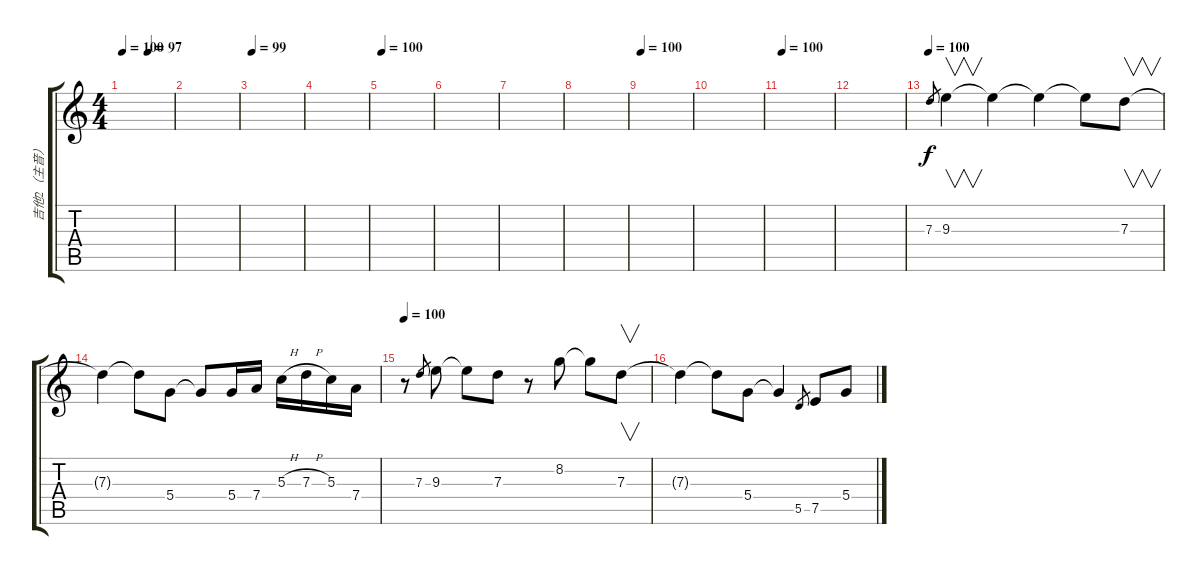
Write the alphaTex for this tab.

\track ("吉他2（主音）" "吉他2（主音）") {instrument distortionguitar}
\staff {score tabs}
\tuning (E4 B3 G3 D3 A2 E2) {hide}
\ts (4 4)
\tempo 100
\tempo 95
\tempo (97 0.5)
\tempo 100
\clef g2
\ks c
|
|
\tempo 99
|
|
\tempo 100
|
|
|
|
\tempo 100
|
|
\tempo 100
|
|
\tempo 100
7.3.8{gr} 9.3.4{v} 9.3{t}.4 9.3{t}.4 9.3{t}.8 7.3.8{v} |
7.3{t}.4 7.3{t}.8 5.4.8 5.4{t}.8 5.4.16 7.4.16 5.3{h}.16 7.3{h}.16 5.3.16 7.4.16 |
\tempo 100
r.8 7.3.8{gr} 9.3.8 9.3{t}.8 7.3.8 r.8 8.2.8 8.2{t}.8 7.3.8{v} |
7.3{t}.4 7.3{t}.8 5.4.8 5.4{t}.4 5.5.8{gr} 7.5.8 5.4.8
